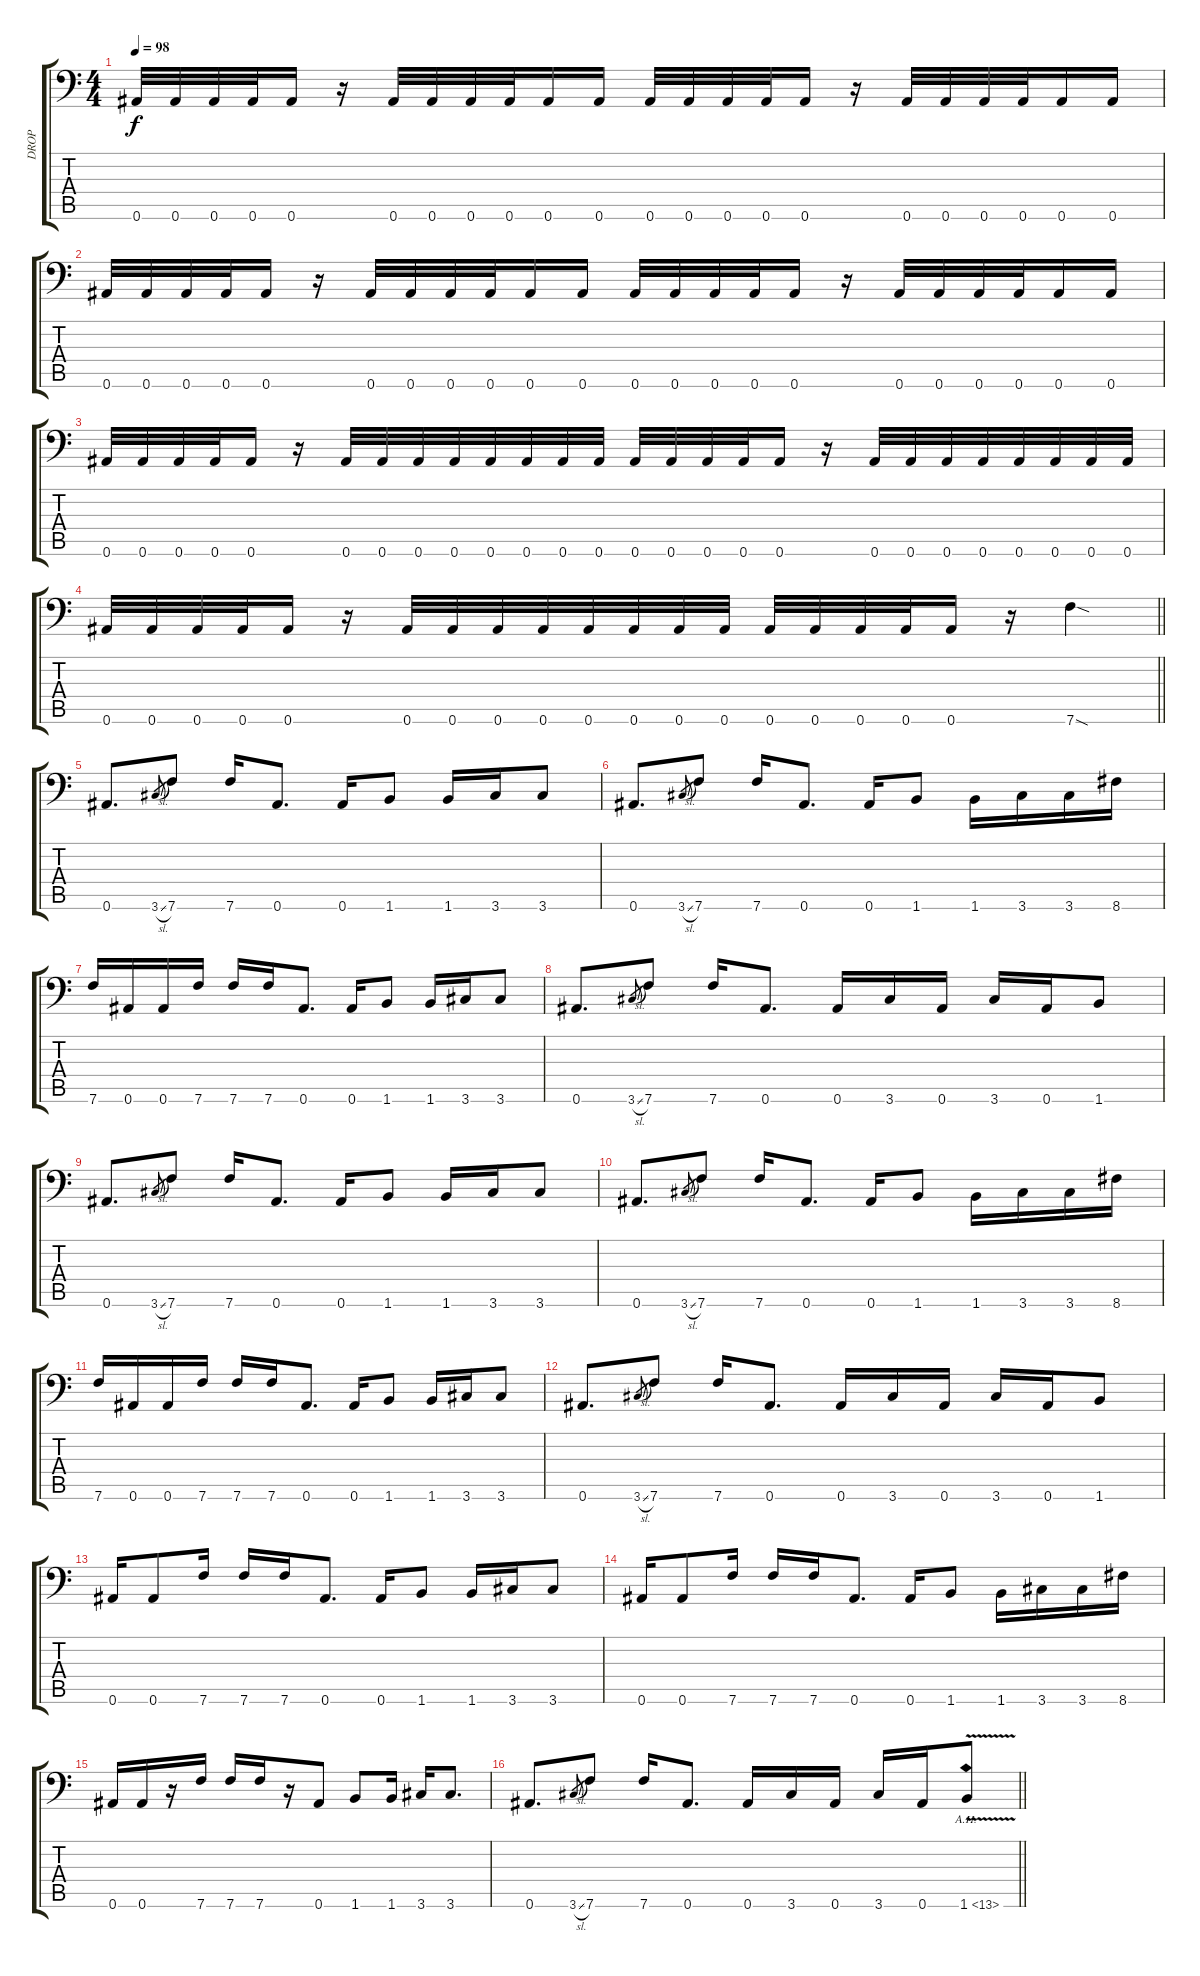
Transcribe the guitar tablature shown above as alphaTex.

\track ("DROP" "DROP") {instrument distortionguitar}
\staff {score tabs}
\tuning (C4 G3 Eb3 Bb2 F2 Bb1) {hide}
\ts (4 4)
\tempo 98
\clef f4
\ks c
0.6.32{dy f} 0.6.32 0.6.32 0.6.32 0.6.16 r.16 0.6.32 0.6.32 0.6.32 0.6.32 0.6.16 0.6.16 0.6.32 0.6.32 0.6.32 0.6.32 0.6.16 r.16 0.6.32 0.6.32 0.6.32 0.6.32 0.6.16 0.6.16 |
0.6.32 0.6.32 0.6.32 0.6.32 0.6.16 r.16 0.6.32 0.6.32 0.6.32 0.6.32 0.6.16 0.6.16 0.6.32 0.6.32 0.6.32 0.6.32 0.6.16 r.16 0.6.32 0.6.32 0.6.32 0.6.32 0.6.16 0.6.16 |
0.6.32 0.6.32 0.6.32 0.6.32 0.6.16 r.16 0.6.32 0.6.32 0.6.32 0.6.32 0.6.32 0.6.32 0.6.32 0.6.32 0.6.32 0.6.32 0.6.32 0.6.32 0.6.16 r.16 0.6.32 0.6.32 0.6.32 0.6.32 0.6.32 0.6.32 0.6.32 0.6.32 |
\barLineRight lightlight
0.6.32 0.6.32 0.6.32 0.6.32 0.6.16 r.16 0.6.32 0.6.32 0.6.32 0.6.32 0.6.32 0.6.32 0.6.32 0.6.32 0.6.32 0.6.32 0.6.32 0.6.32 0.6.16 r.16 7.6{sod}.4 |
0.6.8{d} 3.6{sl}.8{gr} 7.6.8 7.6.16 0.6.8{d} 0.6.16 1.6.8 1.6.16 3.6.16 3.6.8 |
0.6.8{d} 3.6{sl}.8{gr} 7.6.8 7.6.16 0.6.8{d} 0.6.16 1.6.8 1.6.16 3.6.16 3.6.16 8.6.16 |
7.6.16 0.6.16 0.6.16 7.6.16 7.6.16 7.6.16 0.6.8{d} 0.6.16 1.6.8 1.6.16 3.6.16 3.6.8 |
0.6.8{d} 3.6{sl}.8{gr} 7.6.8 7.6.16 0.6.8{d} 0.6.16 3.6.16 0.6.16 3.6.16 0.6.16 1.6.8 |
0.6.8{d} 3.6{sl}.8{gr} 7.6.8 7.6.16 0.6.8{d} 0.6.16 1.6.8 1.6.16 3.6.16 3.6.8 |
0.6.8{d} 3.6{sl}.8{gr} 7.6.8 7.6.16 0.6.8{d} 0.6.16 1.6.8 1.6.16 3.6.16 3.6.16 8.6.16 |
7.6.16 0.6.16 0.6.16 7.6.16 7.6.16 7.6.16 0.6.8{d} 0.6.16 1.6.8 1.6.16 3.6.16 3.6.8 |
0.6.8{d} 3.6{sl}.8{gr} 7.6.8 7.6.16 0.6.8{d} 0.6.16 3.6.16 0.6.16 3.6.16 0.6.16 1.6.8 |
0.6.16 0.6.8 7.6.16 7.6.16 7.6.16 0.6.8{d} 0.6.16 1.6.8 1.6.16 3.6.16 3.6.8 |
0.6.16 0.6.8 7.6.16 7.6.16 7.6.16 0.6.8{d} 0.6.16 1.6.8 1.6.16 3.6.16 3.6.16 8.6.16 |
0.6.16 0.6.16 r.16 7.6.16 7.6.16 7.6.16 r.16 0.6.8 1.6.8 1.6.16 3.6.16 3.6.8{d} |
\barLineRight lightlight
0.6.8{d} 3.6{sl}.8{gr} 7.6.8 7.6.16 0.6.8{d} 0.6.16 3.6.16 0.6.16 3.6.16 0.6.16 1.6{ah 12 v}.8
